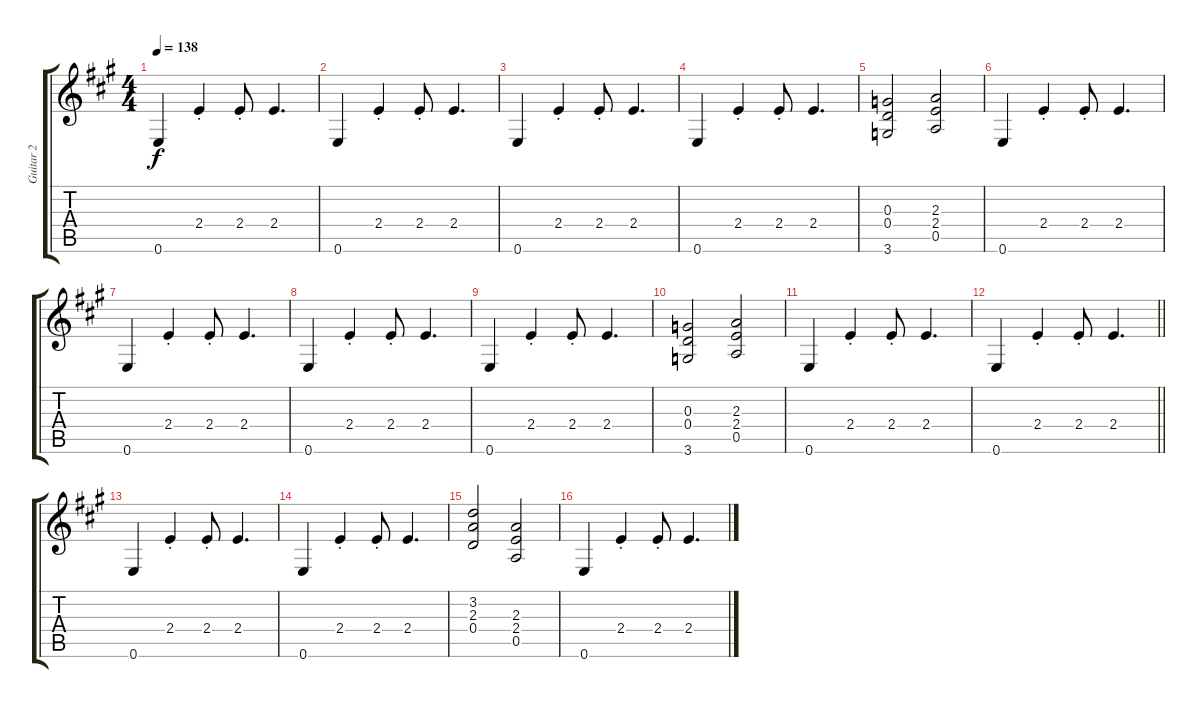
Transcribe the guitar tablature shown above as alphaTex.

\track ("Guitar 2" "Guitar 2") {instrument distortionguitar}
\staff {score tabs}
\tuning (E4 B3 G3 D3 A2 E2) {hide}
\ts (4 4)
\tempo 138
\clef g2
\ks a
0.6.4{dy f} 2.4{st}.4 2.4{st}.8 2.4.4{d} |
0.6.4 2.4{st}.4 2.4{st}.8 2.4.4{d} |
0.6.4 2.4{st}.4 2.4{st}.8 2.4.4{d} |
0.6.4 2.4{st}.4 2.4{st}.8 2.4.4{d} |
(0.3 0.4 3.6).2 (2.3 2.4 0.5).2 |
0.6.4 2.4{st}.4 2.4{st}.8 2.4.4{d} |
0.6.4 2.4{st}.4 2.4{st}.8 2.4.4{d} |
0.6.4 2.4{st}.4 2.4{st}.8 2.4.4{d} |
0.6.4 2.4{st}.4 2.4{st}.8 2.4.4{d} |
(0.3 0.4 3.6).2 (2.3 2.4 0.5).2 |
0.6.4 2.4{st}.4 2.4{st}.8 2.4.4{d} |
\barLineRight lightlight
0.6.4 2.4{st}.4 2.4{st}.8 2.4.4{d} |
0.6.4 2.4{st}.4 2.4{st}.8 2.4.4{d} |
0.6.4 2.4{st}.4 2.4{st}.8 2.4.4{d} |
(3.2 2.3 0.4).2 (2.3 2.4 0.5).2 |
0.6.4 2.4{st}.4 2.4{st}.8 2.4.4{d}
